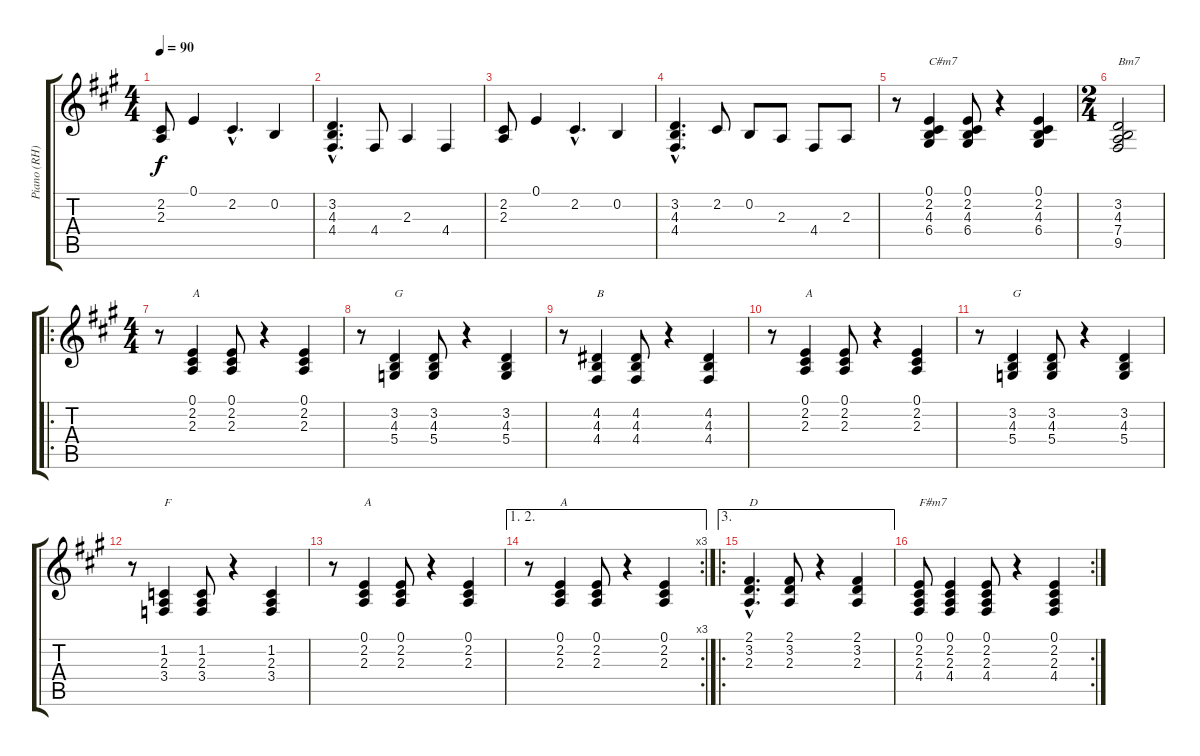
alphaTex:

\track ("Piano (RH)" "Piano (RH)") {instrument electricgrandpiano}
\staff {score tabs}
\tuning (E4 B3 G3 D3 A2 E2) {hide}
\ts (4 4)
\tempo 90
\clef g2
\ks a
(2.2 2.3).8{dy f} 0.1.4 2.2{hac}.4{d} 0.2.4 |
(3.2{hac} 4.3{hac} 4.4{hac}).4{d} 4.4.8 2.3.4 4.4.4 |
(2.2 2.3).8 0.1.4 2.2{hac}.4{d} 0.2.4 |
(3.2{hac} 4.3{hac} 4.4{hac}).4{d} 2.2.8 0.2.8 2.3.8 4.4.8 2.3.8 |
r.8 (0.1 2.2 4.3 6.4).4{txt "C#m7"} (0.1 2.2 4.3 6.4).8 r.4 (0.1 2.2 4.3 6.4).4 |
\ts (2 4)
(3.2 4.3 7.4 9.5).2{txt "Bm7"} |
\ro
\ts (4 4)
r.8 (0.1 2.2 2.3).4{txt "A"} (0.1 2.2 2.3).8 r.4 (0.1 2.2 2.3).4 |
r.8 (3.2 4.3 5.4).4{txt "G"} (3.2 4.3 5.4).8 r.4 (3.2 4.3 5.4).4 |
r.8 (4.2 4.3 4.4).4{txt "B"} (4.2 4.3 4.4).8 r.4 (4.2 4.3 4.4).4 |
r.8 (0.1 2.2 2.3).4{txt "A"} (0.1 2.2 2.3).8 r.4 (0.1 2.2 2.3).4 |
r.8 (3.2 4.3 5.4).4{txt "G"} (3.2 4.3 5.4).8 r.4 (3.2 4.3 5.4).4 |
r.8 (1.2 2.3 3.4).4{txt "F"} (1.2 2.3 3.4).8 r.4 (1.2 2.3 3.4).4 |
r.8 (0.1 2.2 2.3).4{txt "A"} (0.1 2.2 2.3).8 r.4 (0.1 2.2 2.3).4 |
\ae (1 2)
\rc 3
r.8 (0.1 2.2 2.3).4{txt "A"} (0.1 2.2 2.3).8 r.4 (0.1 2.2 2.3).4 |
\ae 3
\ro
(2.1{hac} 3.2{hac} 2.3{hac}).4{d txt "D"} (2.1 3.2 2.3).8 r.4 (2.1 3.2 2.3).4 |
\rc 2
(0.1 2.2 2.3 4.4).8{txt "F#m7"} (0.1 2.2 2.3 4.4).4 (0.1 2.2 2.3 4.4).8 r.4 (0.1 2.2 2.3 4.4).4
